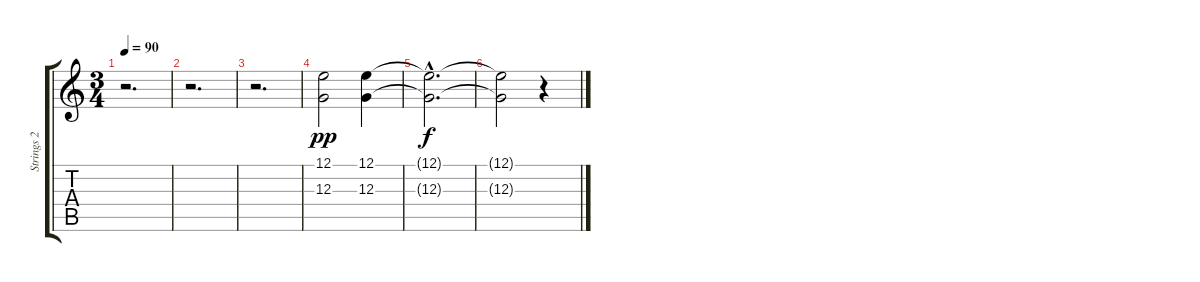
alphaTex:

\track ("Strings 2" "Strings 2") {instrument stringensemble2}
\staff {score tabs}
\tuning (E4 B3 G3 D3 A2 E2) {hide}
\ts (3 4)
\tempo 90
\clef g2
\ks c
r.2{d dy pp} |
r.2{d} |
r.2{d} |
(12.1 12.3).2 (12.1 12.3).4 |
(12.1{hac t} 12.3{hac t}).2{d dy f} |
(12.1{t} 12.3{t}).2 r.4
